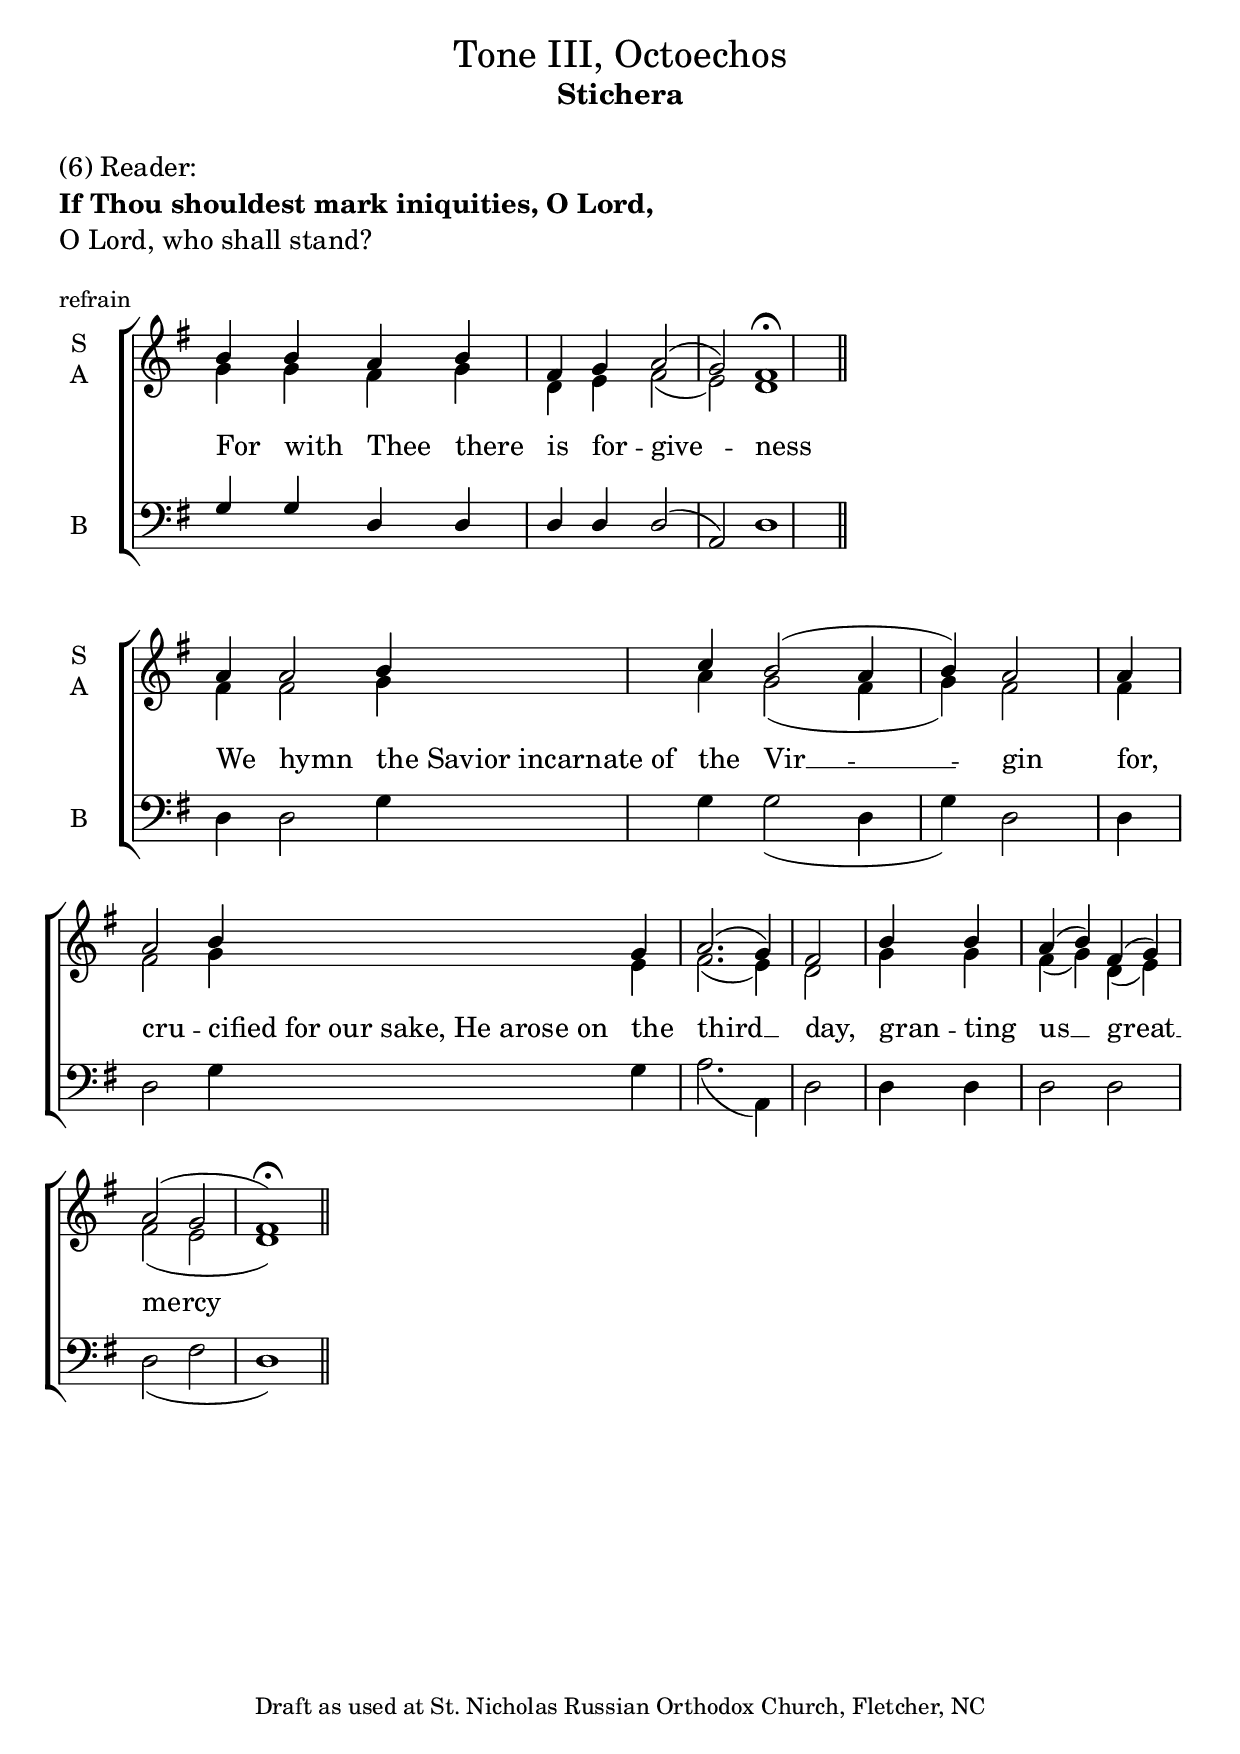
\version "2.18.0" 
\include "english.ly" 
\include "gregorian.ly" 

\layout { 
  \context{ 
    \Score \override SpacingSpanner.packed-spacing = ##f 
  } 
  \context{ 
    \Lyrics \override LyricHyphen.minimum-distance = #2.25 
    \override LyricSpace.minimum-distance = #2.25 
  } 
} 

\header { 
  title = \markup\normal-text\fontsize #0.25 
    "Tone III, Octoechos" 
  subtitle = \markup\bold\fontsize #1 
        {"Stichera"} 
  subsubtitle = \markup\bold\fontsize #4.25 
        {" "} 
  
  poet = \markup {
    \column {
       \fontsize #1.5 \left-align {
          "(6) Reader:"
          \bold "If Thou shouldest mark iniquities, O Lord,"
          "O Lord, who shall stand?"
          " "
        }
      }
  }
  
  meter = \markup\bold\fontsize #4.25 
        {" "} 
    
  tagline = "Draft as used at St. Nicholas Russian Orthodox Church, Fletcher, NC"
 
} 


global = { 
  \key g \major 
  \override Staff.NoteHead.style = #'altdefault 
  \override Staff.TimeSignature.stencil = ##f 
  %\override Staff.BarLine.stencil = ##f 
  \set Score.defaultBarType = "-" 
  \bar "|." 
} 
move = { \bar "" \break }

sop_refrain = 
\relative c'' { 
  \global 
  b4 b a b fs g a2(g2) fs1 \fermata \bar "||"
}

alto_refrain = 
\relative c'' { 
  \global 
  g4 g fs g d e fs2(e2) d1 \bar "||"
}

bass_refrain = 
\relative c' { 
  \global 
  g4 g d4 d d d d2(a) d1 \bar "||"
}



refrain = \lyricmode { 
  % Lyrics follow here. 
  \override LyricText.self-alignment-X = #LEFT
  For with Thee there is for -- give -- ness
}

soprano = 
\relative c'' { 
  \global 
  % 1
  a4 a2 b4 c b2(a4 b) a2 \bar "|"
  % 2
  a4 a2 b4 g a2.(g4) fs2 \bar "|"
  
  % last 
  b4 b a(b) fs(g) a2(g fs1) \fermata \bar "||"
}

alto = 
\relative c' { 
  \global 
  % 1
  fs4 fs2 g4 a g2(fs4 g) fs2 \bar "|"  
  % 2
  fs4 fs2 g4 e fs2.(e4) d2 \bar "|"
  
  % last 
  g4 g fs(g) d(e) fs2(e d1) \bar "||"
}

bass = 
\relative c { 
  \global 
  % 1
  d4 d2 g4 g g2(d4 g) d2 \bar "|"
  % 2
  d4 d2 g4 g a2.(a,4) d2 \bar "|"
  
  % last
  d4 d d2 d2 d2(fs2 d1) \bar "||"
} 

verse = \lyricmode { 
  % Lyrics follow here. 
  \override LyricText.self-alignment-X = #LEFT
  We hymn "the Savior incarnate of" the Vir __ -- gin
  for, cru -- "cified for our sake, He arose on" the third __ day,
  
  gran -- ting us __ great __ mercy __.
}

\score {
  \header {
    piece = "refrain"
  }
  \new ChoirStaff <<
    \new Staff \with { 
      midiInstrument = "string ensemble 1" 
      instrumentName = \markup \center-column { "S" "A" } 
    } <<
      \new Voice = "soprano" { \voiceOne \sop_refrain } 
      \new Voice = "alto" { \voiceTwo \alto_refrain } 
    >>
    \new Lyrics \lyricsto "soprano" \refrain 
    \new Staff \with { 
      midiInstrument = "string ensemble 1" 
      instrumentName = \markup \center-column { "B" } 
    } << 
      \clef bass 
      \new Voice = "bass" { \voiceThree \bass_refrain } 
    >> 
  >>
  \layout { 
    ragged-last=##t 
    #(layout-set-staff-size 22) 
    \context { 
      \Lyrics 
      \override VerticalAxisGroup.staff-affinity = ##f 
      \override VerticalAxisGroup.staff-staff-spacing = 
        #'((basic-distance . 0) 
           (minimum-distance . 2) 
           (padding . 2)) 
    } 
    indent = 1.25\cm 
    \context { 
      \Staff 
      \override VerticalAxisGroup.staff-staff-spacing = 
        #'((basic-distance . 0) 
           (minimum-distance . 2) 
           (padding . 2)) 
    } 
  } 
}

\score {
  \new ChoirStaff <<
    \new Staff \with { 
      midiInstrument = "string ensemble 1" 
      instrumentName = \markup \center-column { "S" "A" } 
    } <<
      \new Voice = "soprano" { \voiceOne \soprano } 
      \new Voice = "alto" { \voiceTwo \alto } 
    >>
    \new Lyrics \lyricsto "soprano" \verse 
    \new Staff \with { 
      midiInstrument = "string ensemble 1" 
      instrumentName = \markup \center-column { "B" } 
    } << 
      \clef bass 
      \new Voice = "bass" { \voiceFour \bass } 
    >> 
  >>
  \layout { 
    ragged-last=##t 
    #(layout-set-staff-size 22) 
    \context { 
      \Lyrics 
      \override VerticalAxisGroup.staff-affinity = ##f 
      \override VerticalAxisGroup.staff-staff-spacing = 
        #'((basic-distance . 0) 
           (minimum-distance . 2) 
           (padding . 2)) 
    } 
    indent = 1.25\cm 
    \context { 
      \Staff 
      \override VerticalAxisGroup.staff-staff-spacing = 
        #'((basic-distance . 0) 
           (minimum-distance . 2) 
           (padding . 2)) 
    } 
  } 
}